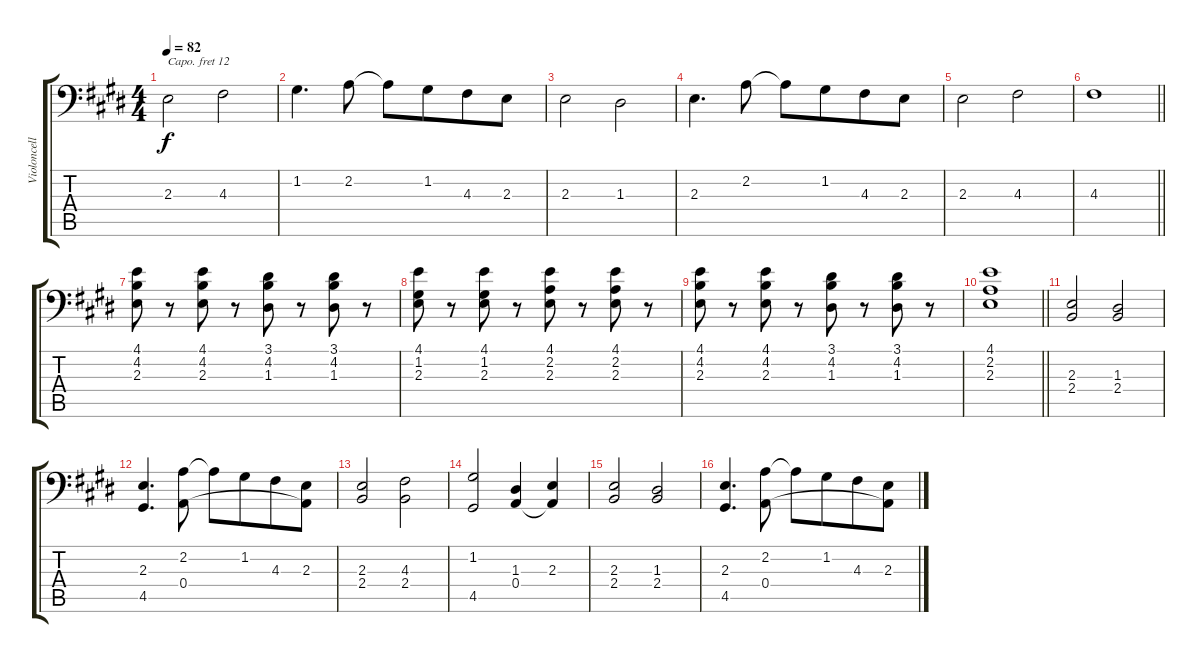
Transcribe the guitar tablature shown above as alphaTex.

\track ("Violoncelle" "Violoncell") {instrument cello}
\staff {score tabs}
\capo 12
\tuning (C3 G2 D2 A1 E1 B0) {hide}
\ts (4 4)
\tempo 82
\clef f4
\ks e
2.3.2{dy f} 4.3.2 |
1.2.4{d} 2.2.8 2.2{t}.8 1.2.8{beam merge} 4.3.8 2.3.8 |
2.3.2 1.3.2 |
2.3.4{d} 2.2.8 2.2{t}.8 1.2.8{beam merge} 4.3.8 2.3.8 |
2.3.2 4.3.2 |
\barLineRight lightlight
4.3.1 |
(4.1 4.2 2.3).8 r.8 (4.1 4.2 2.3).8 r.8 (3.1 4.2 1.3).8 r.8 (3.1 4.2 1.3).8 r.8 |
(4.1 1.2 2.3).8 r.8 (4.1 1.2 2.3).8 r.8 (4.1 2.2 2.3).8 r.8 (4.1 2.2 2.3).8 r.8 |
(4.1 4.2 2.3).8 r.8 (4.1 4.2 2.3).8 r.8 (3.1 4.2 1.3).8 r.8 (3.1 4.2 1.3).8 r.8 |
\barLineRight lightlight
(4.1 2.2 2.3).1 |
(2.3 2.4).2 (1.3 2.4).2 |
(2.3 4.5).4{d} (2.2 0.4).8 2.2{t}.8 1.2.8{beam merge} 4.3.8 (2.3 0.4{t}).8 |
(2.3 2.4).2 (4.3 2.4).2 |
(1.2 4.5).2 (1.3 0.4).4 (2.3 0.4{t}).4 |
(2.3 2.4).2 (1.3 2.4).2 |
(2.3 4.5).4{d} (2.2 0.4).8 2.2{t}.8 1.2.8{beam merge} 4.3.8 (2.3 0.4{t}).8
